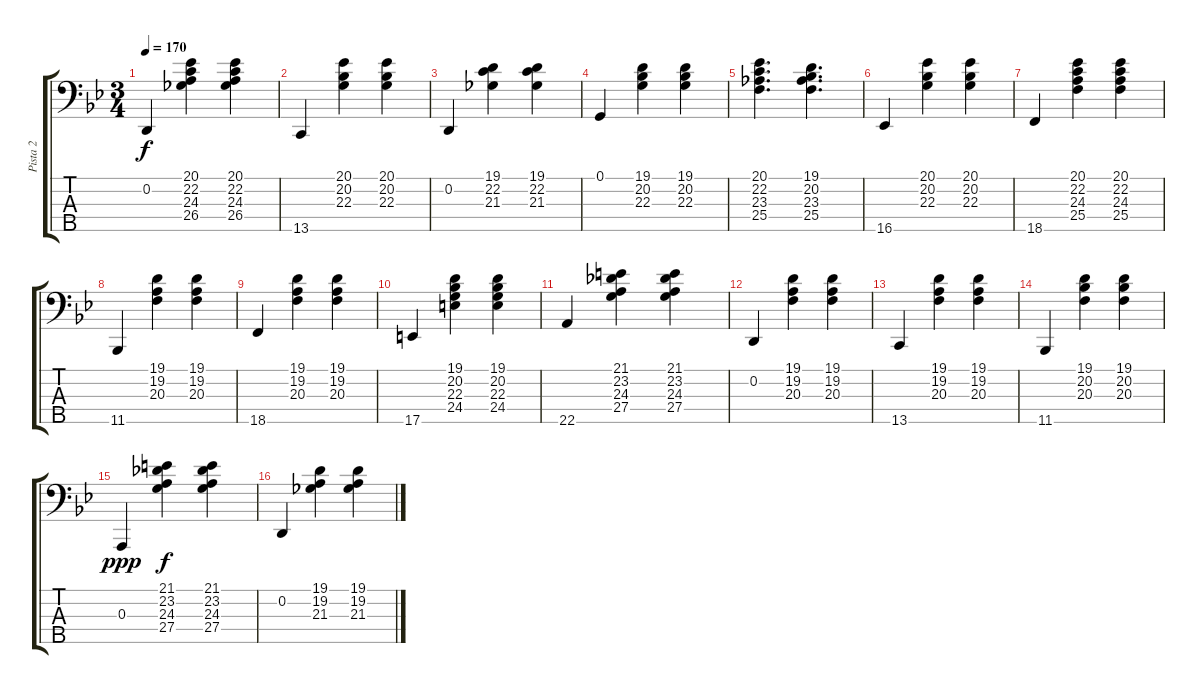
\track ("Pista 2" "Pista 2") {instrument acousticgrandpiano}
\staff {score tabs}
\tuning (G2 D2 A1 E1 B0) {hide}
\ts (3 4)
\tempo 170
\clef f4
\ks bb
0.2.4{dy f} (20.1 22.2 24.3 26.4).4 (20.1 22.2 24.3 26.4).4 |
13.5.4 (20.1 20.2 22.3).4 (20.1 20.2 22.3).4 |
0.2.4 (19.1 22.2 21.3).4 (19.1 22.2 21.3).4 |
0.1.4 (19.1 20.2 22.3).4 (19.1 20.2 22.3).4 |
(20.1 22.2 23.3 25.4).4{d} (19.1 20.2 23.3 25.4).4{d} |
16.5.4 (20.1 20.2 22.3).4 (20.1 20.2 22.3).4 |
18.5.4 (20.1 22.2 24.3 25.4).4 (20.1 22.2 24.3 25.4).4 |
11.5.4 (19.1 19.2 20.3).4 (19.1 19.2 20.3).4 |
18.5.4 (19.1 19.2 20.3).4 (19.1 19.2 20.3).4 |
17.5.4 (19.1 20.2 22.3 24.4).4 (19.1 20.2 22.3 24.4).4 |
22.5.4 (21.1 23.2 24.3 27.4).4 (21.1 23.2 24.3 27.4).4 |
0.2.4 (19.1 19.2 20.3).4 (19.1 19.2 20.3).4 |
13.5.4 (19.1 19.2 20.3).4 (19.1 19.2 20.3).4 |
11.5.4 (19.1 20.2 20.3).4 (19.1 20.2 20.3).4 |
0.3.4{dy ppp} (21.1 23.2 24.3 27.4).4{dy f} (21.1 23.2 24.3 27.4).4 |
0.2.4 (19.1 19.2 21.3).4 (19.1 19.2 21.3).4
